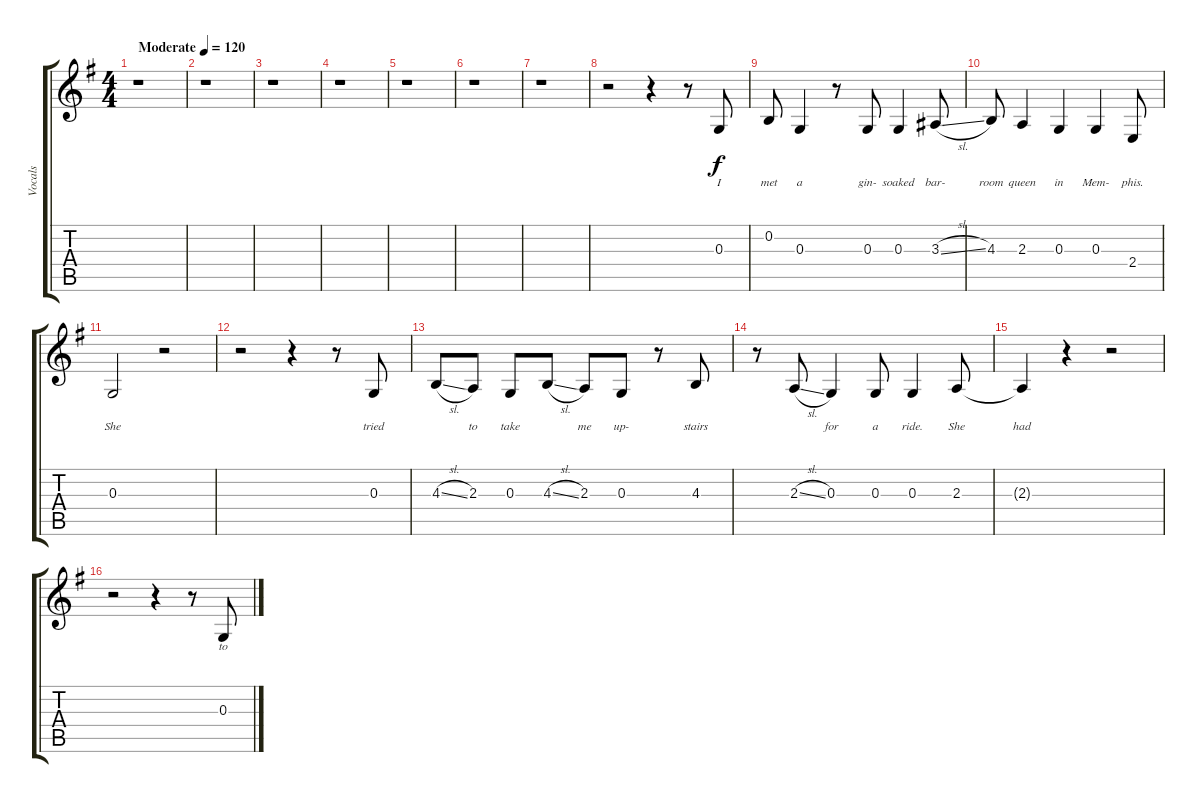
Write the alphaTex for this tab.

\track ("Vocals" "Vocals") {instrument trumpet}
\staff {score tabs}
\tuning (E4 B3 G3 D3 A2 E2) {hide}
\ts (4 4)
\tempo (120 "Moderate")
\clef g2
\ks g
r.1{dy f instrument trumpet} |
r.1 |
r.1 |
r.1 |
r.1 |
r.1 |
r.1 |
r.2 r.4 r.8 0.3.8{lyrics (0 "I") lyrics (1 "") lyrics (2 "") lyrics (3 "") lyrics (4 "")} |
0.2.8{lyrics (0 "met") lyrics (1 "") lyrics (2 "") lyrics (3 "") lyrics (4 "")} 0.3.4{lyrics (0 "a") lyrics (1 "") lyrics (2 "") lyrics (3 "") lyrics (4 "")} r.8 0.3.8{lyrics (0 "gin-") lyrics (1 "") lyrics (2 "") lyrics (3 "") lyrics (4 "")} 0.3.4{lyrics (0 "soaked") lyrics (1 "") lyrics (2 "") lyrics (3 "") lyrics (4 "")} 3.3{sl}.8{lyrics (0 "bar-") lyrics (1 "") lyrics (2 "") lyrics (3 "") lyrics (4 "")} |
4.3.8{lyrics (0 "room") lyrics (1 "") lyrics (2 "") lyrics (3 "") lyrics (4 "")} 2.3.4{lyrics (0 "queen") lyrics (1 "") lyrics (2 "") lyrics (3 "") lyrics (4 "")} 0.3.4{lyrics (0 "in") lyrics (1 "") lyrics (2 "") lyrics (3 "") lyrics (4 "")} 0.3.4{lyrics (0 "Mem-") lyrics (1 "") lyrics (2 "") lyrics (3 "") lyrics (4 "")} 2.4.8{lyrics (0 "phis.") lyrics (1 "") lyrics (2 "") lyrics (3 "") lyrics (4 "")} |
0.3.2{lyrics (0 "She") lyrics (1 "") lyrics (2 "") lyrics (3 "") lyrics (4 "")} r.2 |
r.2 r.4 r.8 0.3.8{lyrics (0 "tried") lyrics (1 "") lyrics (2 "") lyrics (3 "") lyrics (4 "")} |
4.3{sl}.8{lyrics (0 "") lyrics (1 "") lyrics (2 "") lyrics (3 "") lyrics (4 "")} 2.3.8{lyrics (0 "to") lyrics (1 "") lyrics (2 "") lyrics (3 "") lyrics (4 "")} 0.3.8{lyrics (0 "take") lyrics (1 "") lyrics (2 "") lyrics (3 "") lyrics (4 "")} 4.3{sl}.8{lyrics (0 "") lyrics (1 "") lyrics (2 "") lyrics (3 "") lyrics (4 "")} 2.3.8{lyrics (0 "me") lyrics (1 "") lyrics (2 "") lyrics (3 "") lyrics (4 "")} 0.3.8{lyrics (0 "up-") lyrics (1 "") lyrics (2 "") lyrics (3 "") lyrics (4 "")} r.8 4.3.8{lyrics (0 "stairs") lyrics (1 "") lyrics (2 "") lyrics (3 "") lyrics (4 "")} |
r.8 2.3{sl}.8{lyrics (0 "") lyrics (1 "") lyrics (2 "") lyrics (3 "") lyrics (4 "")} 0.3.4{lyrics (0 "for") lyrics (1 "") lyrics (2 "") lyrics (3 "") lyrics (4 "")} 0.3.8{lyrics (0 "a") lyrics (1 "") lyrics (2 "") lyrics (3 "") lyrics (4 "")} 0.3.4{lyrics (0 "ride.") lyrics (1 "") lyrics (2 "") lyrics (3 "") lyrics (4 "")} 2.3.8{lyrics (0 "She") lyrics (1 "") lyrics (2 "") lyrics (3 "") lyrics (4 "")} |
2.3{t}.4{lyrics (0 "had") lyrics (1 "") lyrics (2 "") lyrics (3 "") lyrics (4 "")} r.4 r.2 |
r.2 r.4 r.8 0.3.8{lyrics (0 "to") lyrics (1 "") lyrics (2 "") lyrics (3 "") lyrics (4 "")}
